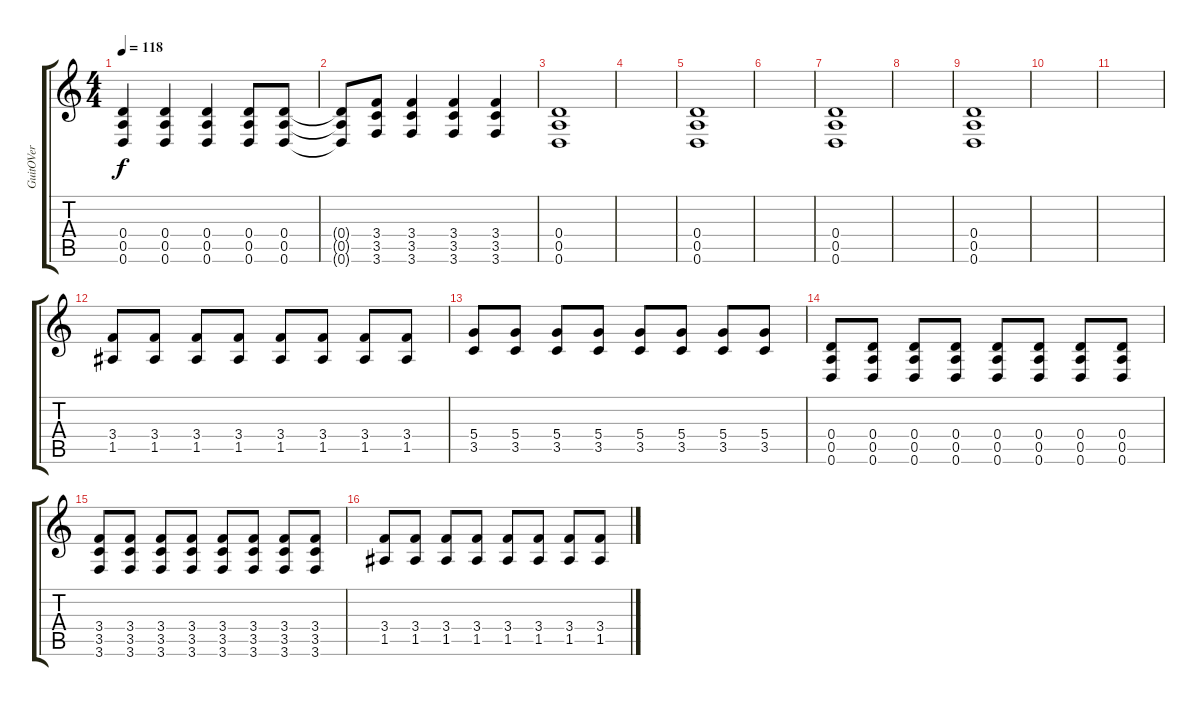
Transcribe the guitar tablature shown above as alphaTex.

\track ("GuitOVer" "GuitOVer") {instrument overdrivenguitar}
\staff {score tabs}
\tuning (E4 B3 G3 D3 A2 D2) {hide}
\ts (4 4)
\tempo 118
\clef g2
\ks c
(0.4 0.5 0.6).4{dy f} (0.4 0.5 0.6).4 (0.4 0.5 0.6).4 (0.4 0.5 0.6).8 (0.4 0.5 0.6).8 |
(0.4{t} 0.5{t} 0.6{t}).8 (3.4 3.5 3.6).8 (3.4 3.5 3.6).4 (3.4 3.5 3.6).4 (3.4 3.5 3.6).4 |
(0.4 0.5 0.6).1 |
|
(0.4 0.5 0.6).1 |
|
(0.4 0.5 0.6).1 |
|
(0.4 0.5 0.6).1 |
|
|
(3.4 1.5).8 (3.4 1.5).8 (3.4 1.5).8 (3.4 1.5).8 (3.4 1.5).8 (3.4 1.5).8 (3.4 1.5).8 (3.4 1.5).8 |
(5.4 3.5).8 (5.4 3.5).8 (5.4 3.5).8 (5.4 3.5).8 (5.4 3.5).8 (5.4 3.5).8 (5.4 3.5).8 (5.4 3.5).8 |
(0.4 0.5 0.6).8 (0.4 0.5 0.6).8 (0.4 0.5 0.6).8 (0.4 0.5 0.6).8 (0.4 0.5 0.6).8 (0.4 0.5 0.6).8 (0.4 0.5 0.6).8 (0.4 0.5 0.6).8 |
(3.4 3.5 3.6).8 (3.4 3.5 3.6).8 (3.4 3.5 3.6).8 (3.4 3.5 3.6).8 (3.4 3.5 3.6).8 (3.4 3.5 3.6).8 (3.4 3.5 3.6).8 (3.4 3.5 3.6).8 |
(3.4 1.5).8 (3.4 1.5).8 (3.4 1.5).8 (3.4 1.5).8 (3.4 1.5).8 (3.4 1.5).8 (3.4 1.5).8 (3.4 1.5).8
